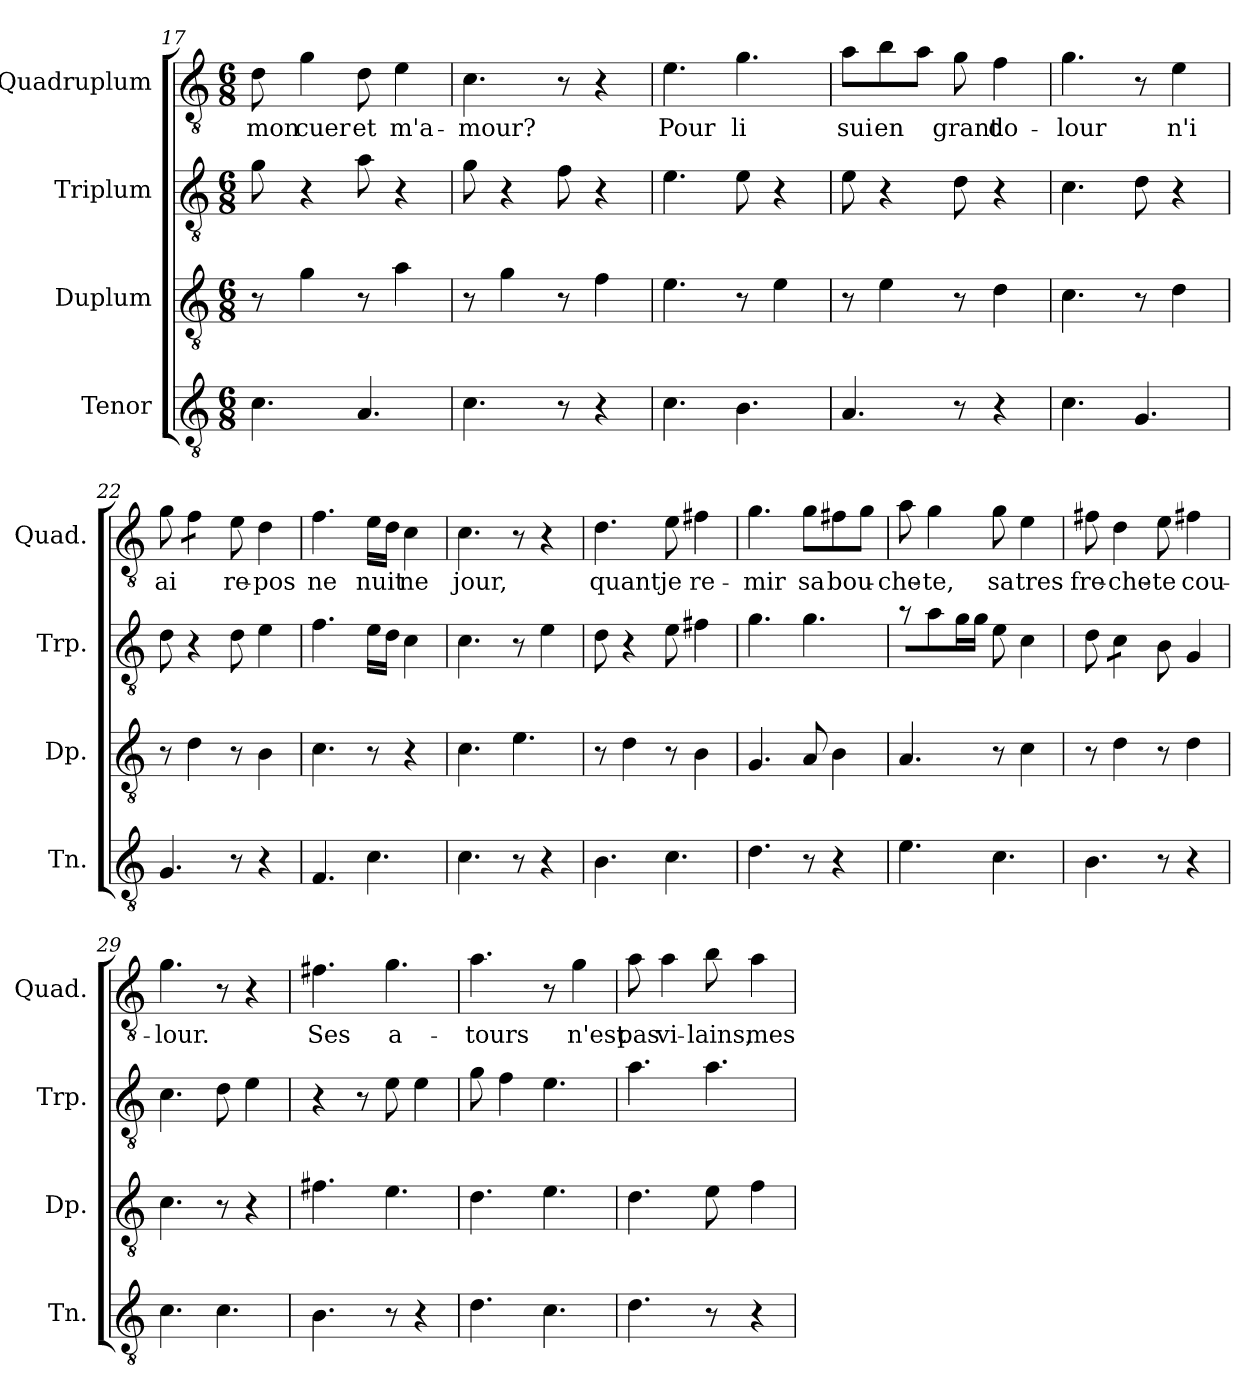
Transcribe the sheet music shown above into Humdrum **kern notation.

**kern	**kern	**kern	**kern	**text
*part4	*part3	*part2	*part1	*part1
*staff4	*staff3	*staff2	*staff1	*staff1
*I"Tenor	*I"Duplum	*I"Triplum	*I"Quadruplum	*
*I'Tn.	*I'Dp.	*I'Trp.	*I'Quad.	*
*clefGv2	*clefGv2	*clefGv2	*clefGv2	*
*k[]	*k[]	*k[]	*k[]	*
*M6/8	*M6/8	*M6/8	*M6/8	*
=17	=17	=17	=17	=17
!	!	!	!	!LO:LY:b
4.c\	8r	8g\	8d\	mon
!	!	!	!	!LO:LY:b
.	4g\	4r	4g\	cuer
!	!	!	!	!LO:LY:b
4.A/	8r	8a\	8d\	et
!	!	!	!	!LO:LY:b
.	4a\	4r	4e\	m'a-
=18	=18	=18	=18	=18
!	!	!	!	!LO:LY:b
4.c\	8r	8g\	4.c\	-mour?
.	4g\	4r	.	.
8r	8r	8f\	8r	.
4r	4f\	4r	4r	.
=19	=19	=19	=19	=19
!	!	!	!	!LO:LY:b
4.c\	4.e\	4.e\	4.e\	Pour
!	!	!	!	!LO:LY:b
4.B\	8r	8e\	4.g\	li
.	4e\	4r	.	.
=20	=20	=20	=20	=20
!	!	!	!	!LO:LY:b
4.A/	8r	8e\	8a\L	sui
!	!	!	!	!LO:LY:b
.	4e\	4r	8b\	en
.	.	.	8a\J	.
!	!	!	!	!LO:LY:b
8r	8r	8d\	8g\	grant
!	!	!	!	!LO:LY:b
4r	4d\	4r	4f\	do-
!!LO:LB:g=z
=21	=21	=21	=21	=21
!	!	!	!	!LO:LY:b
4.c\	4.c\	4.c\	4.g\	-lour
4.G/	8r	8d\	8r	.
!	!	!	!	!LO:LY:b
.	4d\	4r	4e\	n'i
=22	=22	=22	=22	=22
!	!	!	!	!LO:LY:b
4.G/	8r	8d\	8g\	ai
*	*	*	*tremolo	*
.	4d\	4r	8f\L	.
.	.	.	8f\J	.
*	*	*	*Xtremolo	*
!	!	!	!	!LO:LY:b
8r	8r	8d\	8e\	re-
!	!	!	!	!LO:LY:b
4r	4B\	4e\	4d\	-pos
=23	=23	=23	=23	=23
!	!	!	!	!LO:LY:b
4.F/	4.c\	4.f\	4.f\	ne
!	!	!	!	!LO:LY:b
4.c\	8r	16e\LL	16e\LL	nuit
.	.	16d\JJ	16d\JJ	.
!	!	!	!	!LO:LY:b
.	4r	4c\	4c\	ne
=24	=24	=24	=24	=24
!	!	!	!	!LO:LY:b
4.c\	4.c\	4.c\	4.c\	jour,
8r	4.e\	8r	8r	.
4r	.	4e\	4r	.
=25	=25	=25	=25	=25
!	!	!	!	!LO:LY:b
4.B\	8r	8d\	4.d\	quant
.	4d\	4r	.	.
!	!	!	!	!LO:LY:b
4.c\	8r	8e\	8e\	je
!	!	!	!	!LO:LY:b
.	4B\	4f#i\	4f#i\	re-
=26	=26	=26	=26	=26
!	!	!	!	!LO:LY:b
4.d\	4.G/	4.g\	4.g\	-mir
!	!	!	!	!LO:LY:b
8r	8A/	4.g\	8g\L	sa
!	!	!	!	!LO:LY:b
4r	4B\	.	8f#i\	bou-
.	.	.	8g\J	.
=27	=27	=27	=27	=27
!	!	!	!	!LO:LY:b
4.e\	4.A/	8r	8a\	-che-
!	!	!	!	!LO:LY:b
.	.	8a\L	4g\	-te,
*	*	*tremolo	*	*
.	.	16g\	.	.
.	.	16g\JJ	.	.
*	*	*Xtremolo	*	*
!	!	!	!	!LO:LY:b
4.c\	8r	8e\	8g\	sa
!	!	!	!	!LO:LY:b
.	4c\	4c\	4e\	tres
!!LO:PB:g=z
=28	=28	=28	=28	=28
!	!	!	!	!LO:LY:b
4.B\	8r	8d\	8f#i\	fre-
!	!	!	!	!LO:LY:b
*	*	*tremolo	*	*
.	4d\	8c\L	4d\	-che-
.	.	8c\J	.	.
*	*	*Xtremolo	*	*
!	!	!	!	!LO:LY:b
8r	8r	8B\	8e\	-te
!	!	!	!	!LO:LY:b
4r	4d\	4G/	4f#X\	cou-
=29	=29	=29	=29	=29
!	!	!	!	!LO:LY:b
4.c\	4.c\	4.c\	4.g\	-lour.
4.c\	8r	8d\	8r	.
.	4r	4e\	4r	.
=30	=30	=30	=30	=30
!	!	!	!	!LO:LY:b
4.B\	4.f#i\	4r	4.f#i\	Ses
.	.	8r	.	.
!	!	!	!	!LO:LY:b
8r	4.e\	8e\	4.g\	a-
4r	.	4e\	.	.
=31	=31	=31	=31	=31
!	!	!	!	!LO:LY:b
4.d\	4.d\	8g\	4.a\	-tours
.	.	4f\	.	.
4.c\	4.e\	4.e\	8r	.
!	!	!	!	!LO:LY:b
.	.	.	4g\	n'est
=32	=32	=32	=32	=32
!	!	!	!	!LO:LY:b
4.d\	4.d\	4.a\	8a\	pas
!	!	!	!	!LO:LY:b
.	.	.	4a\	vi-
!	!	!	!	!LO:LY:b
8r	8e\	4.a\	8b\	-lains,
!	!	!	!	!LO:LY:b
4r	4f\	.	4a\	mes
=	=	=	=	=
*-	*-	*-	*-	*-
